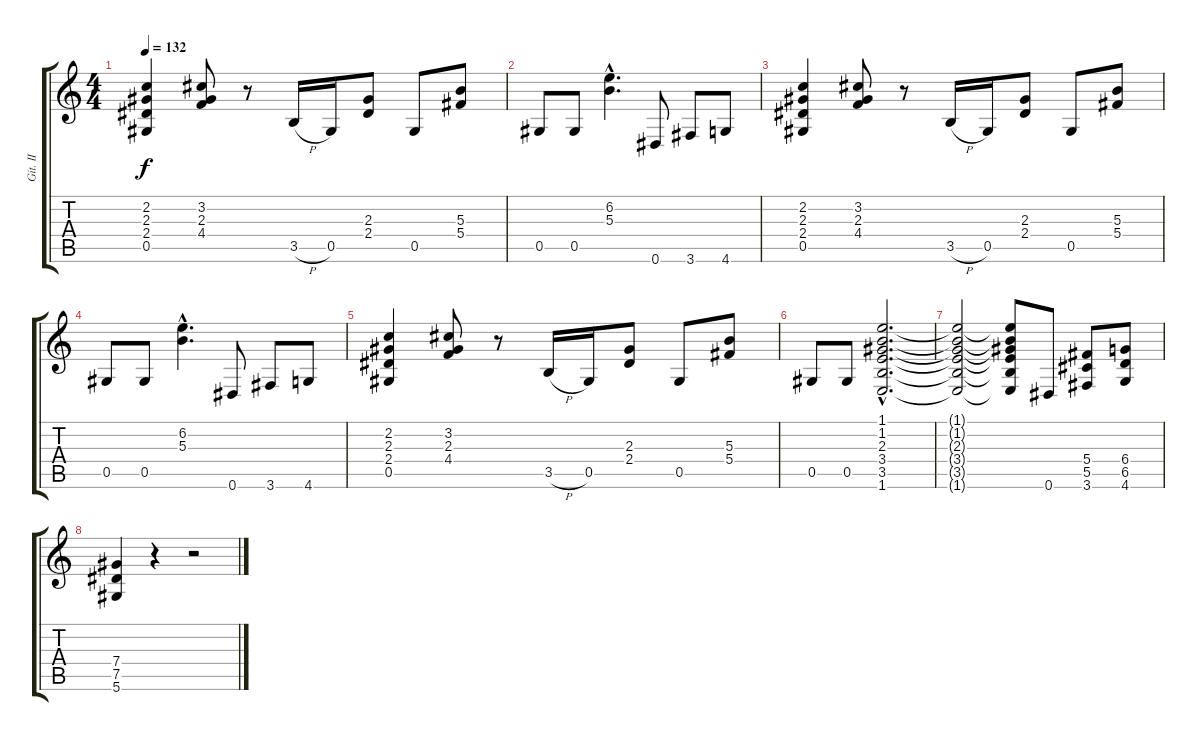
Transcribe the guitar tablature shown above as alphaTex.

\track ("Git. II" "Git. II") {instrument overdrivenguitar}
\staff {score tabs}
\tuning (Eb4 Bb3 Gb3 Db3 Ab2 Eb2) {hide}
\ts (4 4)
\tempo 132
\clef g2
\ks c
(2.2 2.3 2.4 0.5).4{dy f} (3.2 2.3 4.4).8 r.8 3.5{h}.16 0.5.16 (2.3 2.4).8 0.5.8 (5.3 5.4).8 |
0.5.8 0.5.8 (6.2{hac} 5.3{hac}).4{d} 0.6.8 3.6.8 4.6.8 |
(2.2 2.3 2.4 0.5).4 (3.2 2.3 4.4).8 r.8 3.5{h}.16 0.5.16 (2.3 2.4).8 0.5.8 (5.3 5.4).8 |
0.5.8 0.5.8 (6.2{hac} 5.3{hac}).4{d} 0.6.8 3.6.8 4.6.8 |
(2.2 2.3 2.4 0.5).4 (3.2 2.3 4.4).8 r.8 3.5{h}.16 0.5.16 (2.3 2.4).8 0.5.8 (5.3 5.4).8 |
0.5.8 0.5.8 (1.1{hac} 1.2{hac} 2.3{hac} 3.4{hac} 3.5{hac} 1.6{hac}).2{d} |
(1.1{t} 1.2{t} 2.3{t} 3.4{t} 3.5{t} 1.6{t}).2 (1.1{t} 1.2{t} 2.3{t} 3.4{t} 3.5{t} 1.6{t}).8 0.6.8 (5.4 5.5 3.6).8 (6.4 6.5 4.6).8 |
(7.4 7.5 5.6).4 r.4 r.2
